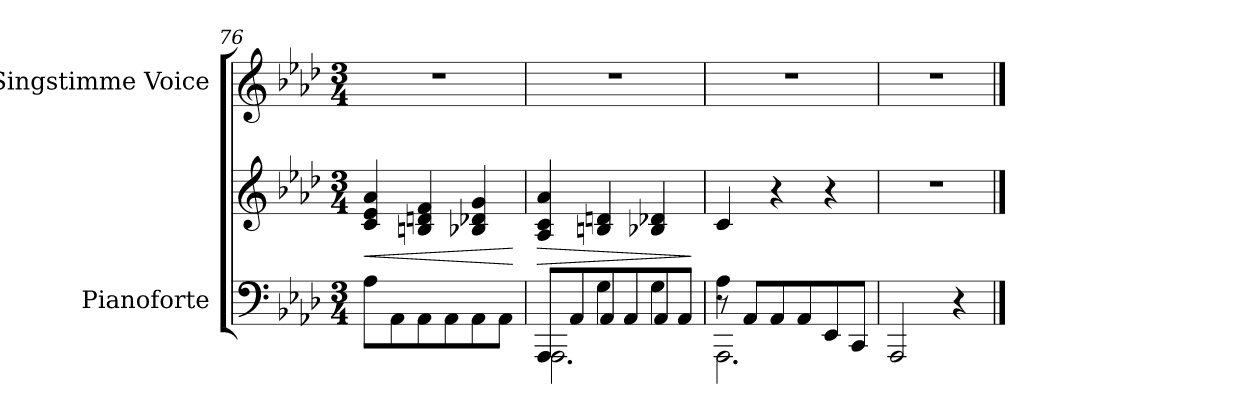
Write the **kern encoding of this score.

**kern	**kern	**dynam	**kern
*part2	*part2	*part2	*part1
*staff3	*staff2	*staff2/3	*staff1
*I"Pianoforte	*	*	*I"Singstimme Voice
*I'Pno	*	*	*
*clefF4	*clefG2	*	*clefG2
*k[b-e-a-d-]	*k[b-e-a-d-]	*	*k[b-e-a-d-]
*M3/4	*M3/4	*	*M3/4
=76	=76	=76	=76
!	!	!LO:HP:b	!
8A-\L	4c/ 4e-/ 4a-/	<	2.r
8AA-\	.	.	.
8AA-\	4Bn/ 4dn/ 4f/	.	.
8AA-\	.	.	.
8AA-\	4B-X/ 4d-X/ 4g/	.	.
8AA-\J	.	.	.
.	.	[	.
=77	=77	=77	=77
*^	*	*	*
!	!LO:N:head=open	!	!LO:HP:b	!
*	*^	*^	*	*
4ryy	8AAA-/L	2.AAA-\	4A-/ 4c/ 4a-/	4ryy	>	2.r
.	8AA-/	.	.	.	.	.
4G\	8AA-/	.	4Bn/ 4dn/	2ryy	.	.
.	8AA-/	.	.	.	.	.
4G\	8AA-/	.	4B-X/ 4d-X/	.	.	.
.	8AA-/J	.	.	.	.	.
*v	*v	*v	*	*	*	*
*	*v	*v	*	*
.	.	]	.
=78	=78	=78	=78
*^	*^	*	*
*	*^	*	*	*	*
4A-\	8r	2.AAA-\	4c/	4ryy	.	2.r
.	8AA-/L	.	.	.	.	.
2ryy	8AA-/	.	2ryy	4r	.	.
.	8AA-/	.	.	.	.	.
.	8EE-/	.	.	4r	.	.
.	8CC/J	.	.	.	.	.
*v	*v	*v	*	*	*	*
*	*v	*v	*	*
=79	=79	=79	=79
2AAA-/	2.r	.	2.r
4r	.	.	.
==	==	==	==
*-	*-	*-	*-
